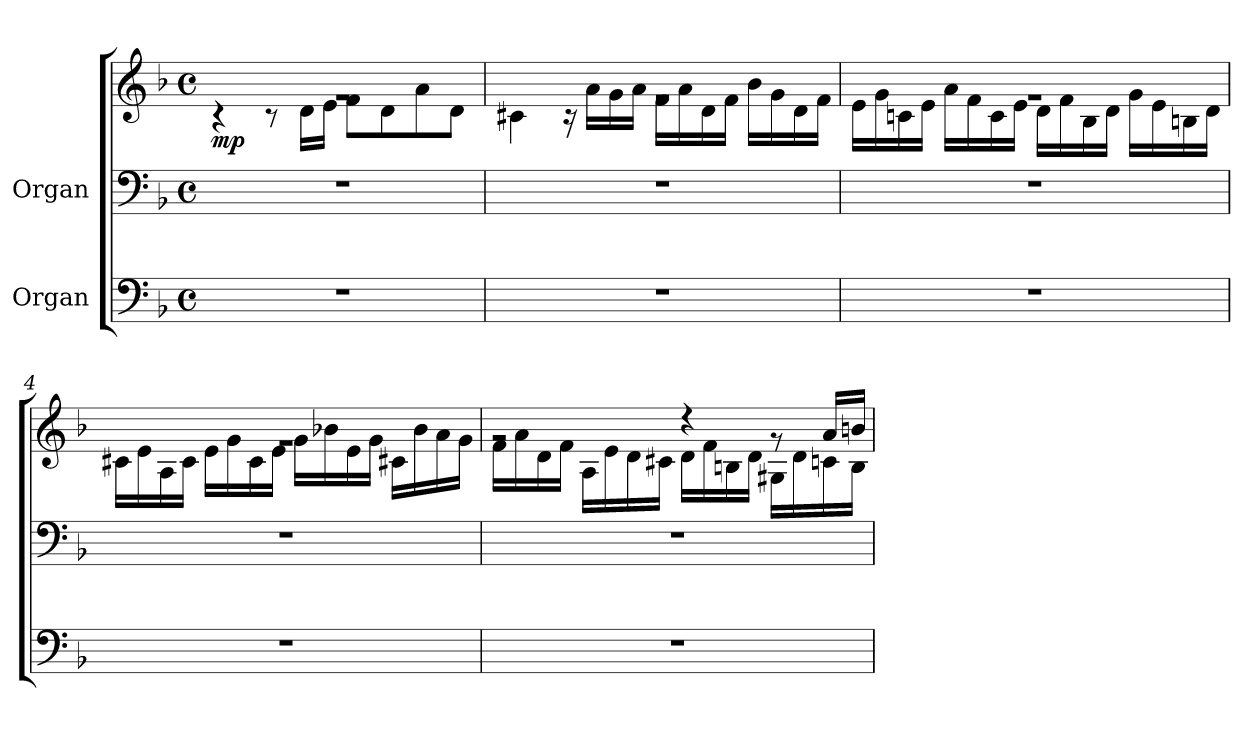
**kern	**kern	**kern	**dynam
*part2	*part1	*part1	*part1
*staff3	*staff2	*staff1	*staff1/2
*I"Organ	*I"Organ	*	*
*clefF4	*clefF4	*clefG2	*
*k[b-]	*k[b-]	*k[b-]	*
*M4/4	*M4/4	*M4/4	*
*met(c)	*met(c)	*met(c)	*
*MM75	*MM75	*MM75	*
=1	=1	=1	=1
*	*	*^	*
!	!	!	!	!LO:DY:b
1r	1r	1rg	4r	mp
.	.	.	8r	.
.	.	.	16d\LL	.
.	.	.	16e\JJ	.
.	.	.	8f\L	.
.	.	.	8d\	.
.	.	.	8a\	.
.	.	.	8d\J	.
=2	=2	=2	=2	=2
1r	1r	1rg	4c#X\	.
.	.	.	16r	.
.	.	.	16a\LL	.
.	.	.	16g\	.
.	.	.	16a\JJ	.
.	.	.	16f\LL	.
.	.	.	16a\	.
.	.	.	16d\	.
.	.	.	16f\JJ	.
.	.	.	16b-\LL	.
.	.	.	16g\	.
.	.	.	16d\	.
.	.	.	16f\JJ	.
=3	=3	=3	=3	=3
1r	1r	1rg	16e\LL	.
.	.	.	16g\	.
.	.	.	16cn\	.
.	.	.	16e\JJ	.
.	.	.	16a\LL	.
.	.	.	16f\	.
.	.	.	16c\	.
.	.	.	16e\JJ	.
.	.	.	16d\LL	.
.	.	.	16f\	.
.	.	.	16B-\	.
.	.	.	16d\JJ	.
.	.	.	16g\LL	.
.	.	.	16e\	.
.	.	.	16Bn\	.
.	.	.	16d\JJ	.
=4	=4	=4	=4	=4
1r	1r	1rg	16c#X\LL	.
.	.	.	16e\	.
.	.	.	16A\	.
.	.	.	16c#\JJ	.
.	.	.	16e\LL	.
.	.	.	16g\	.
.	.	.	16c#\	.
.	.	.	16e\JJ	.
.	.	.	16g\LL	.
.	.	.	16b-X\	.
.	.	.	16e\	.
.	.	.	16g\JJ	.
.	.	.	16c#X\LL	.
.	.	.	16b-\	.
.	.	.	16a\	.
.	.	.	16g\JJ	.
!!LO:LB:g=z	!!
=5	=5	=5	=5	=5
1r	1r	2rg	16f\LL	.
.	.	.	16a\	.
.	.	.	16d\	.
.	.	.	16f\JJ	.
.	.	.	16A\LL	.
.	.	.	16e\	.
.	.	.	16d\	.
.	.	.	16c#X\JJ	.
.	.	4r	16d\LL	.
.	.	.	16f\	.
.	.	.	16Bn\	.
.	.	.	16d\JJ	.
.	.	8rg	16G#X\LL	.
.	.	.	16d\	.
.	.	16a/LL	16cn\	.
.	.	16bn/JJ	16B\JJ	.
*	*	*v	*v	*
=	=	=	=
*-	*-	*-	*-
